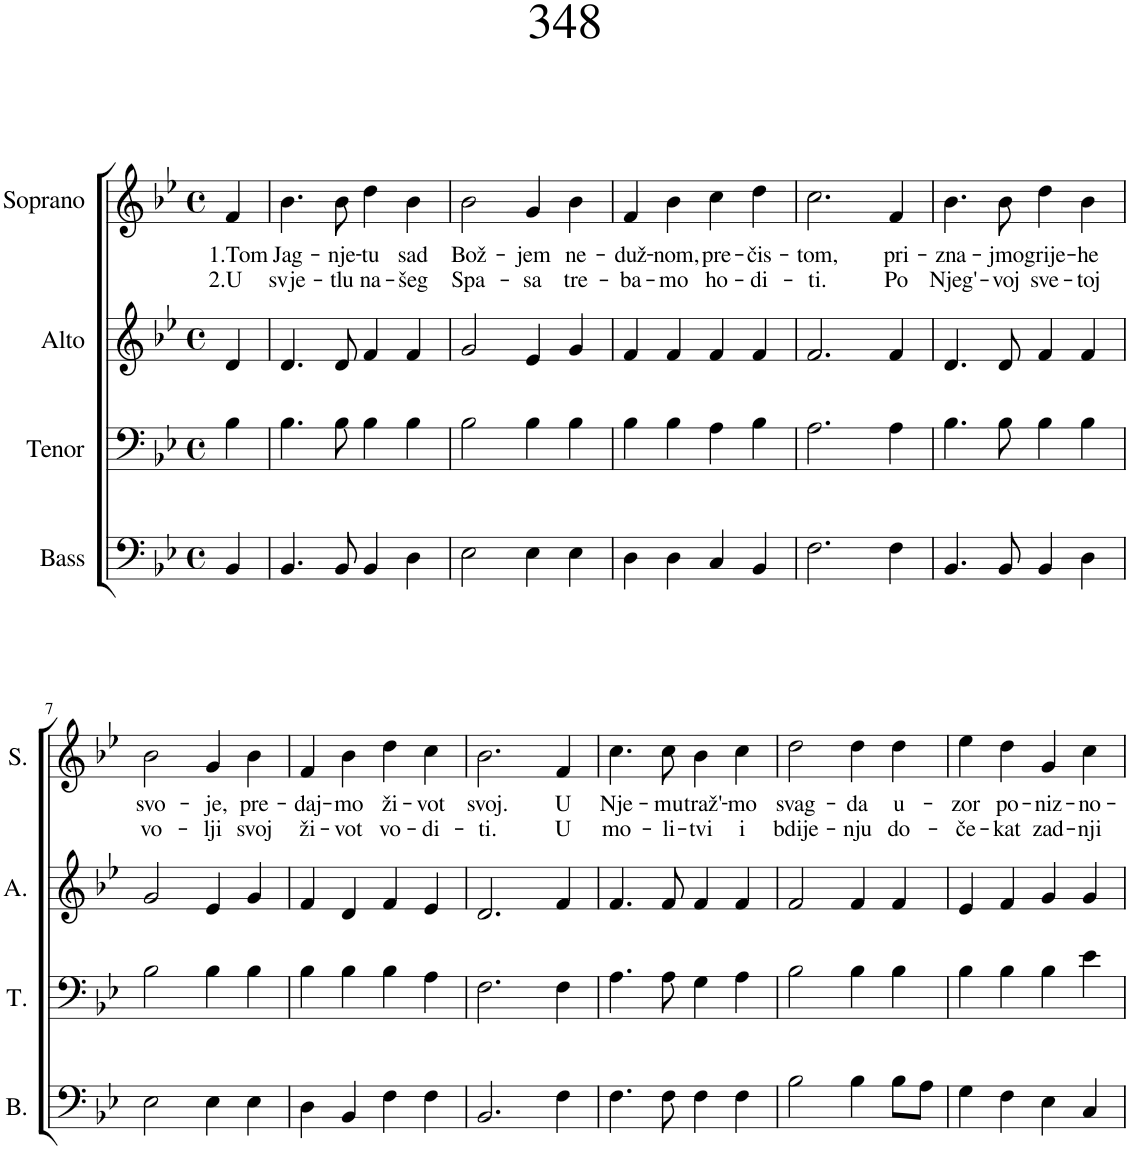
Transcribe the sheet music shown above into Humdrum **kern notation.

**kern	**kern	**kern	**kern	**text	**text
*part4	*part3	*part2	*part1	*part1	*part1
*staff4	*staff3	*staff2	*staff1	*staff1	*staff1
*I"Bass	*I"Tenor	*I"Alto	*I"Soprano	*	*
*I'B.	*I'T.	*I'A.	*I'S.	*	*
*clefF4	*clefF4	*clefG2	*clefG2	*	*
*k[b-e-]	*k[b-e-]	*k[b-e-]	*k[b-e-]	*	*
*M4/4	*M4/4	*M4/4	*M4/4	*	*
*met(c)	*met(c)	*met(c)	*met(c)	*	*
=1	=1	=1	=1	=1	=1
!	!	!	!	!LO:LY:b	!LO:LY:b
4BB-/	4B-\	4d/	4f/	1.Tom	2.U
=2	=2	=2	=2	=2	=2
!	!	!	!	!LO:LY:b	!LO:LY:b
4.BB-/	4.B-\	4.d/	4.b-\	Jag-	svje-
!	!	!	!	!LO:LY:b	!LO:LY:b
8BB-/	8B-\	8d/	8b-\	-nje-	-tlu
!	!	!	!	!LO:LY:b	!LO:LY:b
4BB-/	4B-\	4f/	4dd\	-tu	na-
!	!	!	!	!LO:LY:b	!LO:LY:b
4D\	4B-\	4f/	4b-\	sad	-šeg
=3	=3	=3	=3	=3	=3
!	!	!	!	!LO:LY:b	!LO:LY:b
2E-\	2B-\	2g/	2b-\	Bož-	Spa-
!	!	!	!	!LO:LY:b	!LO:LY:b
4E-\	4B-\	4e-/	4g/	-jem	-sa
!	!	!	!	!LO:LY:b	!LO:LY:b
4E-\	4B-\	4g/	4b-\	ne-	tre-
=4	=4	=4	=4	=4	=4
!	!	!	!	!LO:LY:b	!LO:LY:b
4D\	4B-\	4f/	4f/	-duž-	-ba-
!	!	!	!	!LO:LY:b	!LO:LY:b
4D\	4B-\	4f/	4b-\	-nom,	-mo
!	!	!	!	!LO:LY:b	!LO:LY:b
4C/	4A\	4f/	4cc\	pre-	ho-
!	!	!	!	!LO:LY:b	!LO:LY:b
4BB-/	4B-\	4f/	4dd\	-čis-	-di-
=5	=5	=5	=5	=5	=5
!	!	!	!	!LO:LY:b	!LO:LY:b
2.F\	2.A\	2.f/	2.cc\	-tom,	-ti.
!	!	!	!	!LO:LY:b	!LO:LY:b
4F\	4A\	4f/	4f/	pri-	Po
=6	=6	=6	=6	=6	=6
!	!	!	!	!LO:LY:b	!LO:LY:b
4.BB-/	4.B-\	4.d/	4.b-\	-zna-	Njeg'-
!	!	!	!	!LO:LY:b	!LO:LY:b
8BB-/	8B-\	8d/	8b-\	-jmo	-voj
!	!	!	!	!LO:LY:b	!LO:LY:b
4BB-/	4B-\	4f/	4dd\	grije-	sve-
!	!	!	!	!LO:LY:b	!LO:LY:b
4D\	4B-\	4f/	4b-\	-he	-toj
!!LO:LB:g=z
=7	=7	=7	=7	=7	=7
!	!	!	!	!LO:LY:b	!LO:LY:b
2E-\	2B-\	2g/	2b-\	svo-	vo-
!	!	!	!	!LO:LY:b	!LO:LY:b
4E-\	4B-\	4e-/	4g/	-je,	-lji
!	!	!	!	!LO:LY:b	!LO:LY:b
4E-\	4B-\	4g/	4b-\	pre-	svoj
=8	=8	=8	=8	=8	=8
!	!	!	!	!LO:LY:b	!LO:LY:b
4D\	4B-\	4f/	4f/	-daj-	ži-
!	!	!	!	!LO:LY:b	!LO:LY:b
4BB-/	4B-\	4d/	4b-\	-mo	-vot
!	!	!	!	!LO:LY:b	!LO:LY:b
4F\	4B-\	4f/	4dd\	ži-	vo-
!	!	!	!	!LO:LY:b	!LO:LY:b
4F\	4A\	4e-/	4cc\	-vot	-di-
=9	=9	=9	=9	=9	=9
!	!	!	!	!LO:LY:b	!LO:LY:b
2.BB-/	2.F\	2.d/	2.b-\	svoj.	-ti.
!	!	!	!	!LO:LY:b	!LO:LY:b
4F\	4F\	4f/	4f/	U	U
=10	=10	=10	=10	=10	=10
!	!	!	!	!LO:LY:b	!LO:LY:b
4.F\	4.A\	4.f/	4.cc\	Nje-	mo-
!	!	!	!	!LO:LY:b	!LO:LY:b
8F\	8A\	8f/	8cc\	-mu	-li-
!	!	!	!	!LO:LY:b	!LO:LY:b
4F\	4G\	4f/	4b-\	traž'-	-tvi
!	!	!	!	!LO:LY:b	!LO:LY:b
4F\	4A\	4f/	4cc\	-mo	i
=11	=11	=11	=11	=11	=11
!	!	!	!	!LO:LY:b	!LO:LY:b
2B-\	2B-\	2f/	2dd\	svag-	bdije-
!	!	!	!	!LO:LY:b	!LO:LY:b
4B-\	4B-\	4f/	4dd\	-da	-nju
!	!	!	!	!LO:LY:b	!LO:LY:b
8B-\L	4B-\	4f/	4dd\	u-	do-
8A\J	.	.	.	.	.
=12	=12	=12	=12	=12	=12
!	!	!	!	!LO:LY:b	!LO:LY:b
4G\	4B-\	4e-/	4ee-\	-zor	-če-
!	!	!	!	!LO:LY:b	!LO:LY:b
4F\	4B-\	4f/	4dd\	po-	-kat
!	!	!	!	!LO:LY:b	!LO:LY:b
4E-\	4B-\	4g/	4g/	-niz-	zad-
!	!	!	!	!LO:LY:b	!LO:LY:b
4C/	4e-\	4g/	4cc\	-no-	-nji
=	=	=	=	=	=
*-	*-	*-	*-	*-	*-
